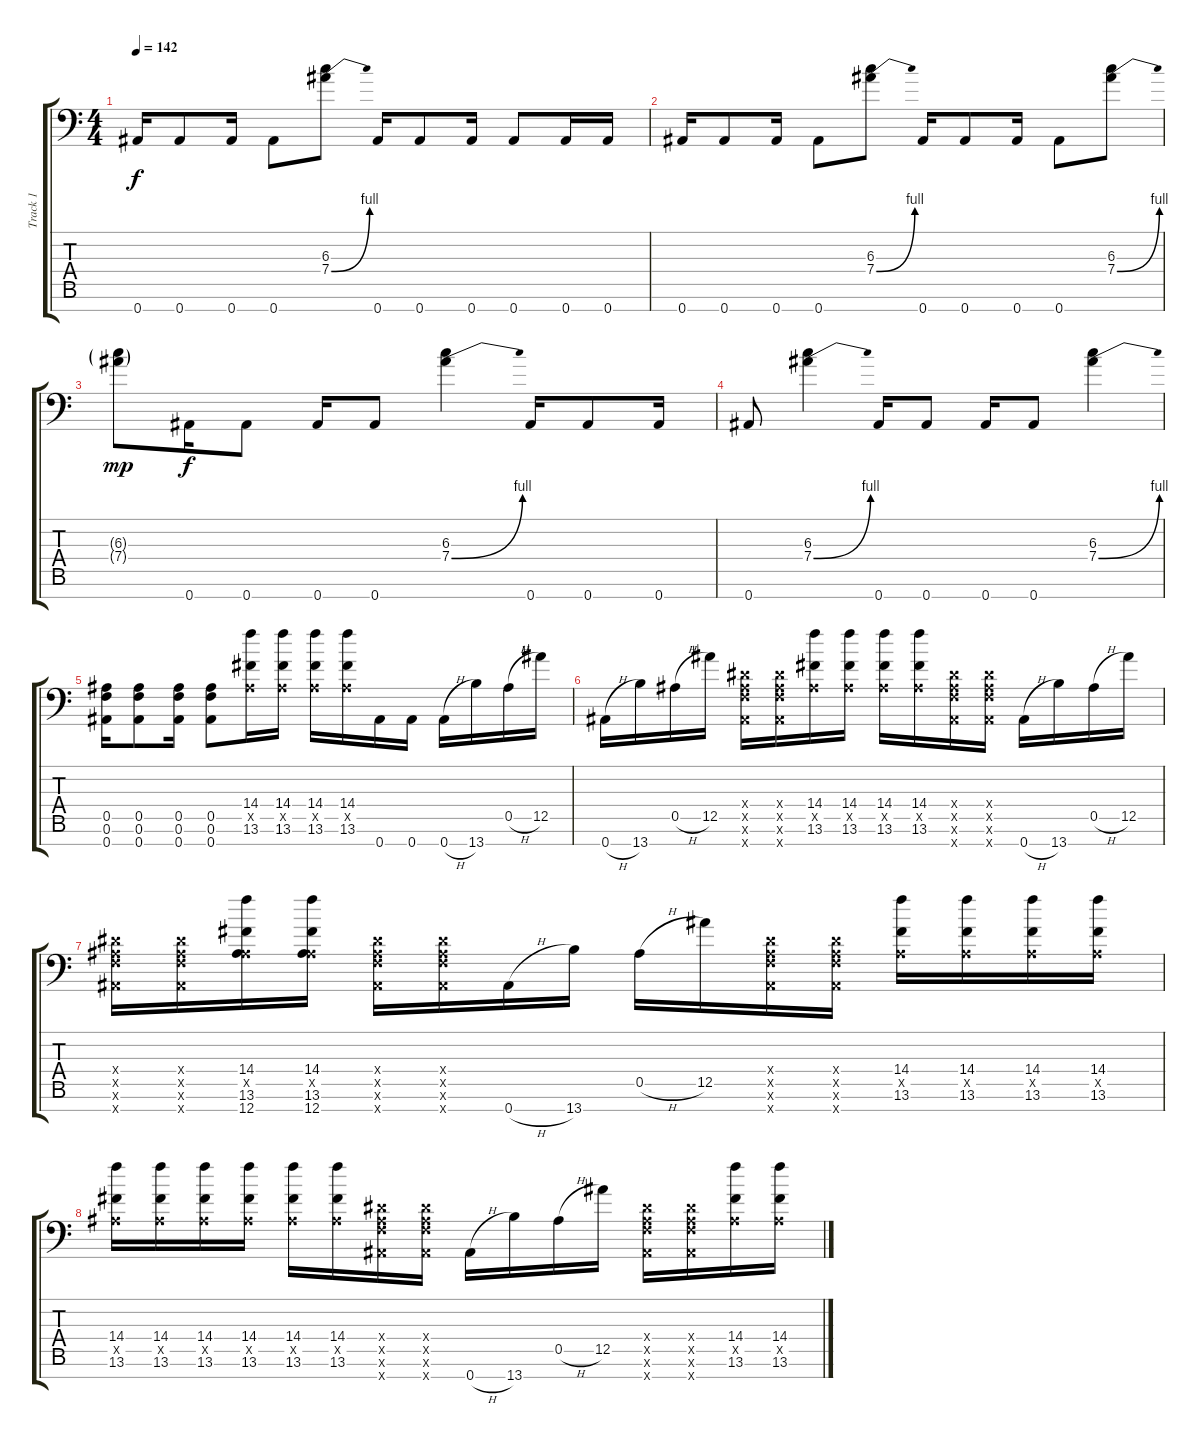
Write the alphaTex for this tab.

\track ("Track 1" "Track 1") {instrument distortionguitar}
\staff {score tabs}
\tuning (Eb4 Bb3 Gb3 Eb3 Bb2 F2 Bb1) {hide}
\ts (4 4)
\tempo 142
\clef f4
\ks c
0.7.16{dy f} 0.7.8 0.7.16 0.7.8 (6.3 7.4{be (bend 0 0 60 4)}).8 0.7.16 0.7.8 0.7.16 0.7.8 0.7.16 0.7.16 |
0.7.16 0.7.8 0.7.16 0.7.8 (6.3 7.4{be (bend 0 0 60 4)}).8 0.7.16 0.7.8 0.7.16 0.7.8 (6.3 7.4{be (bend 0 0 60 4)}).8 |
(6.3{g} 7.4{g}).8{dy mp} 0.7.16{dy f} 0.7.8 0.7.16 0.7.8 (6.3 7.4{be (bend 0 0 60 4)}).4 0.7.16 0.7.8 0.7.16 |
0.7.8 (6.3 7.4{be (bend 0 0 60 4)}).4 0.7.16 0.7.8 0.7.16 0.7.8 (6.3 7.4{be (bend 0 0 60 4)}).4 |
(0.5 0.6 0.7).16 (0.5 0.6 0.7).8 (0.5 0.6 0.7).16 (0.5 0.6 0.7).8 (14.4 0.5{x} 13.6).16 (14.4 0.5{x} 13.6).16 (14.4 0.5{x} 13.6).16 (14.4 0.5{x} 13.6).16 0.7.16 0.7.16 0.7{h}.16 13.7.16 0.5{h}.16 12.5.16 |
0.7{h}.16 13.7.16 0.5{h}.16 12.5.16 (0.4{x} 0.5{x} 0.6{x} 0.7{x}).16 (0.4{x} 0.5{x} 0.6{x} 0.7{x}).16 (14.4 0.5{x} 13.6).16 (14.4 0.5{x} 13.6).16 (14.4 0.5{x} 13.6).16 (14.4 0.5{x} 13.6).16 (0.4{x} 0.5{x} 0.6{x} 0.7{x}).16 (0.4{x} 0.5{x} 0.6{x} 0.7{x}).16 0.7{h}.16 13.7.16 0.5{h}.16 12.5.16 |
(0.4{x} 0.5{x} 0.6{x} 0.7{x}).16 (0.4{x} 0.5{x} 0.6{x} 0.7{x}).16 (14.4 0.5{x} 13.6 12.7).16 (14.4 0.5{x} 13.6 12.7).16 (0.4{x} 0.5{x} 0.6{x} 0.7{x}).16 (0.4{x} 0.5{x} 0.6{x} 0.7{x}).16 0.7{h}.16 13.7.16 0.5{h}.16 12.5.16 (0.4{x} 0.5{x} 0.6{x} 0.7{x}).16 (0.4{x} 0.5{x} 0.6{x} 0.7{x}).16 (14.4 0.5{x} 13.6).16 (14.4 0.5{x} 13.6).16 (14.4 0.5{x} 13.6).16 (14.4 0.5{x} 13.6).16 |
(14.4 0.5{x} 13.6).16 (14.4 0.5{x} 13.6).16 (14.4 0.5{x} 13.6).16 (14.4 0.5{x} 13.6).16 (14.4 0.5{x} 13.6).16 (14.4 0.5{x} 13.6).16 (0.4{x} 0.5{x} 0.6{x} 0.7{x}).16 (0.4{x} 0.5{x} 0.6{x} 0.7{x}).16 0.7{h}.16 13.7.16 0.5{h}.16 12.5.16 (0.4{x} 0.5{x} 0.6{x} 0.7{x}).16 (0.4{x} 0.5{x} 0.6{x} 0.7{x}).16 (14.4 0.5{x} 13.6).16 (14.4 0.5{x} 13.6).16
